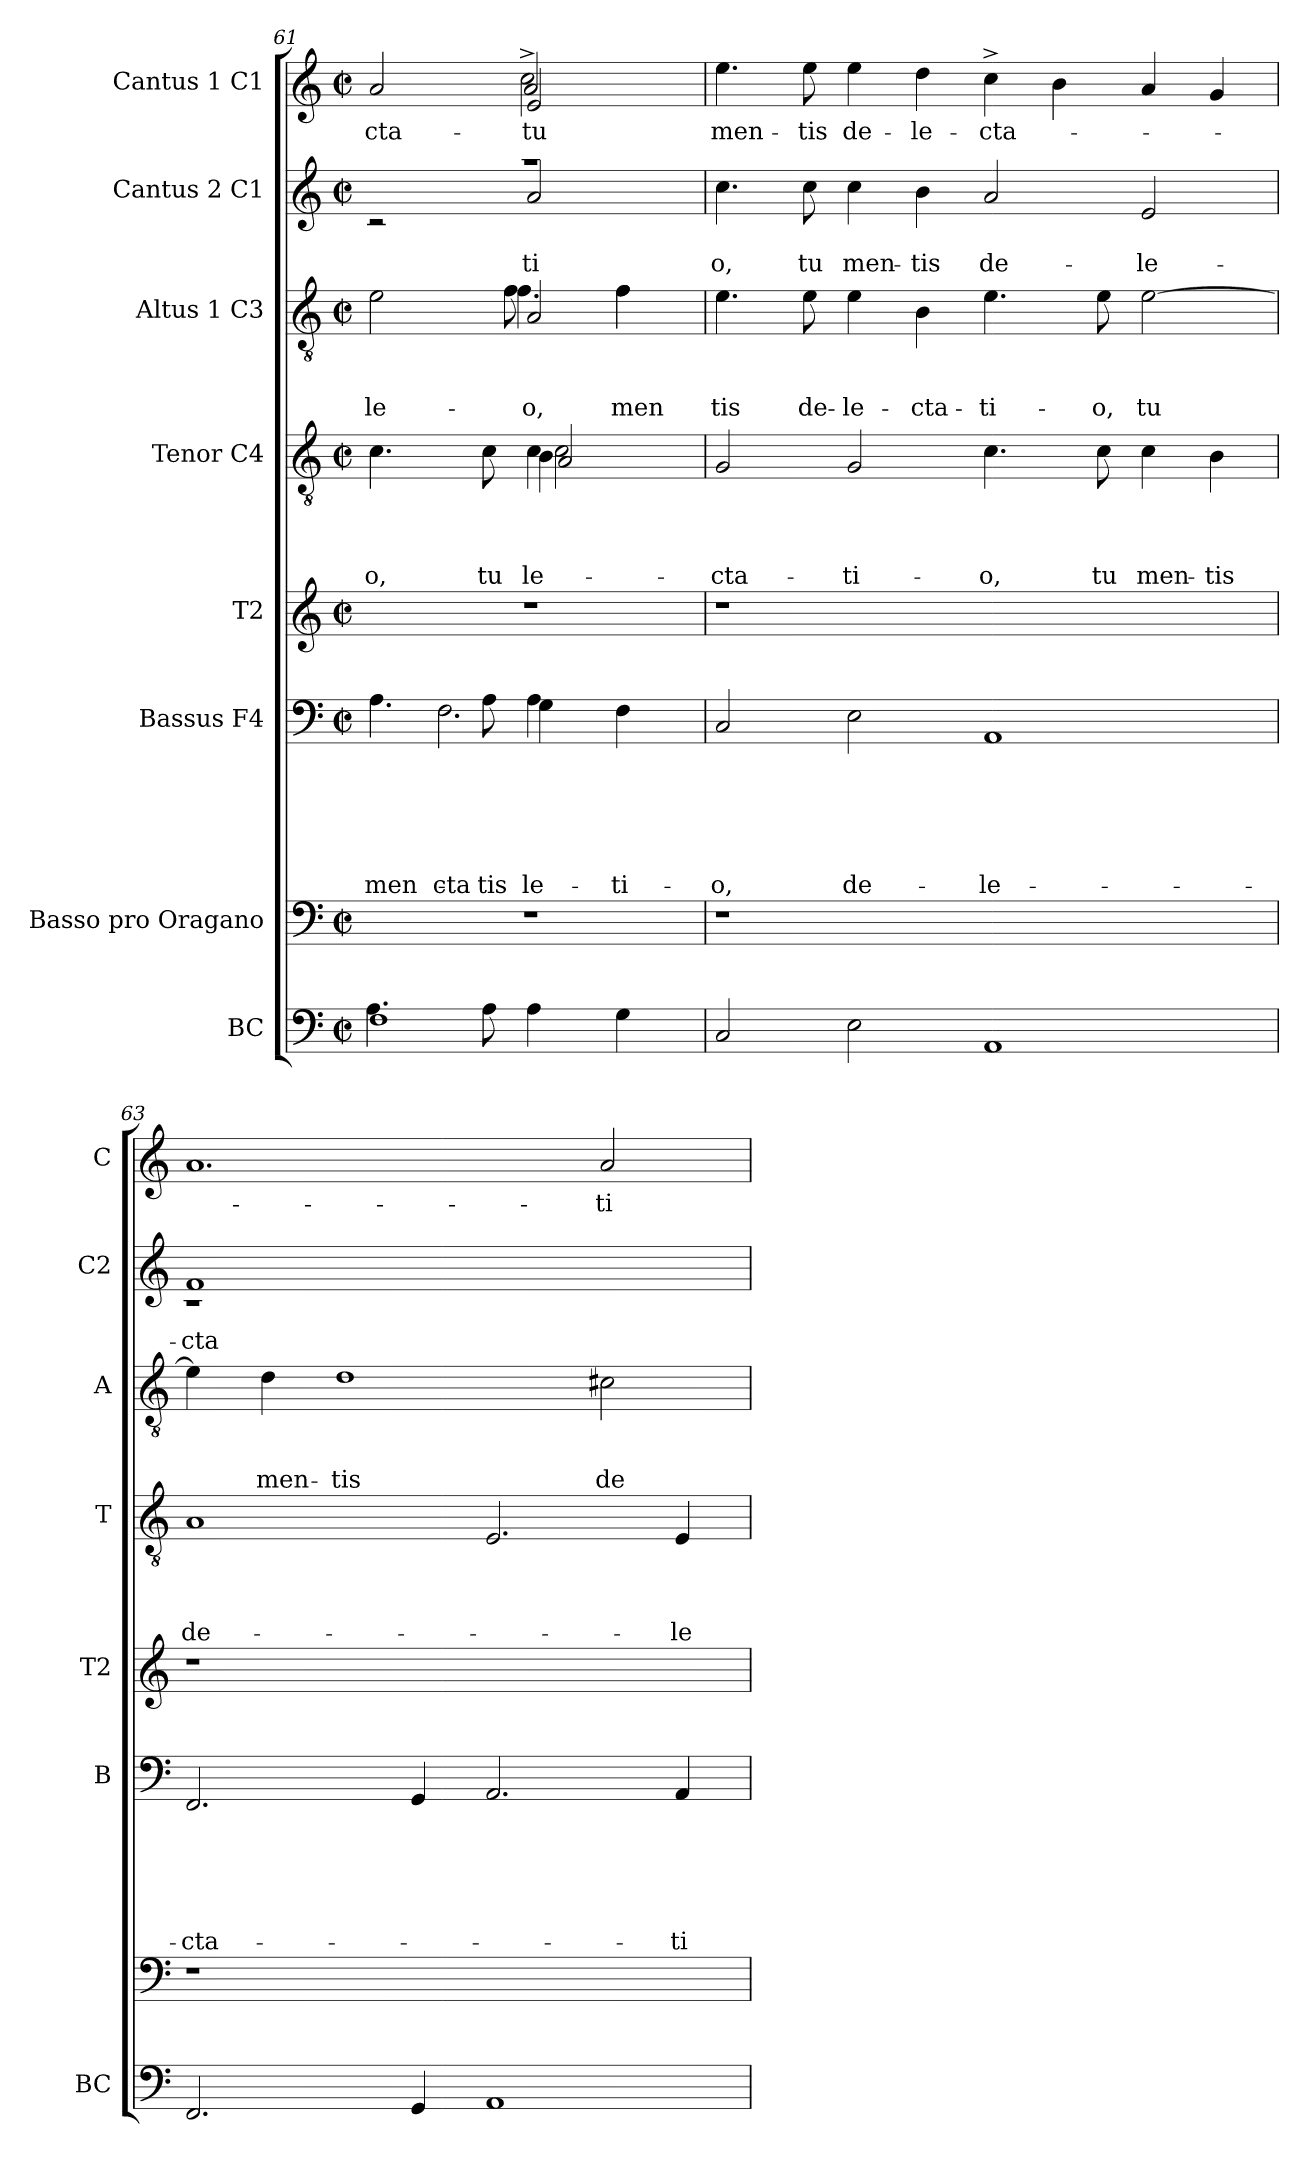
**kern	**kern	**kern	**text	**text	**text	**text	**text	**text	**kern	**kern	**text	**text	**text	**text	**kern	**text	**text	**text	**kern	**text	**text	**kern	**text
*part8	*part7	*part6	*part6	*part6	*part6	*part6	*part6	*part6	*part5	*part4	*part4	*part4	*part4	*part4	*part3	*part3	*part3	*part3	*part2	*part2	*part2	*part1	*part1
*staff8	*staff7	*staff6	*staff6	*staff6	*staff6	*staff6	*staff6	*staff6	*staff5	*staff4	*staff4	*staff4	*staff4	*staff4	*staff3	*staff3	*staff3	*staff3	*staff2	*staff2	*staff2	*staff1	*staff1
*I"BC	*I"Basso pro Oragano	*I"Bassus F4	*	*	*	*	*	*	*I"T2	*I"Tenor C4	*	*	*	*	*I"Altus 1 C3	*	*	*	*I"Cantus 2 C1	*	*	*I"Cantus 1 C1	*
*I'BC	*	*I'B	*	*	*	*	*	*	*I'T2	*I'T	*	*	*	*	*I'A	*	*	*	*I'C2	*	*	*I'C	*
*clefF4	*clefF4	*clefF4	*	*	*	*	*	*	*clefG2	*clefGv2	*	*	*	*	*clefGv2	*	*	*	*clefG2	*	*	*clefG2	*
*	*ITrd7c12	*	*	*	*	*	*	*	*	*	*	*	*	*	*	*	*	*	*	*	*	*	*
*k[]	*k[]	*k[]	*	*	*	*	*	*	*k[]	*k[]	*	*	*	*	*k[]	*	*	*	*k[]	*	*	*k[]	*
*C:	*C:	*C:	*	*	*	*	*	*	*C:	*C:	*	*	*	*	*C:	*	*	*	*C:	*	*	*C:	*
*M2/2	*M2/2	*M2/2	*	*	*	*	*	*	*M2/2	*M2/2	*	*	*	*	*M2/2	*	*	*	*M2/2	*	*	*M2/2	*
*met(c|)	*met(c|)	*met(c|)	*	*	*	*	*	*	*met(c|)	*met(c|)	*	*	*	*	*met(c|)	*	*	*	*met(c|)	*	*	*met(c|)	*
=61	=61	=61	=61	=61	=61	=61	=61	=61	=61	=61	=61	=61	=61	=61	=61	=61	=61	=61	=61	=61	=61	=61	=61
*^	*	*	*	*	*	*	*	*	*	*	*	*	*	*	*	*	*	*	*	*	*	*	*
!	!	!	!	!	!	!	!	!	!LO:LY:b	!	!	!	!	!	!LO:LY:b	!	!	!	!LO:LY:b	!	!	!	!	!LO:LY:b
*	*	*	*^	*	*	*	*	*	*	*	*^	*	*	*	*	*^	*	*	*	*^	*	*	*^	*
*	*	*	*	*^	*	*	*	*	*	*	*	*	*^	*	*	*	*	*	*^	*	*	*	*	*	*	*	*	*^	*
*	*	*	*	*	*	*	*	*	*	*	*	*	*	*	*^	*	*	*	*	*	*	*^	*	*	*	*	*	*	*	*	*	*	*
1F	4.A\	1r	4.A\	2ryy	4ryy	.	.	.	.	.	men-	1r	4.c\	2ryy	2ryy	2ryy	.	.	.	-o,	2e\	2ryy	2ryy	2.ryy	.	.	-le-	1raa	2rc	.	.	2a/	2ryy	2ryy	-cta-
!	!	!	!	!	!	!	!	!	!	!	!LO:LY:b:rj	!	!	!	!	!	!	!	!	!	!	!	!	!	!	!	!	!	!	!	!	!	!	!	!
.	.	.	.	.	2.F\	.	.	.	.	.	-cta-	.	.	.	.	.	.	.	.	.	.	.	.	.	.	.	.	.	.	.	.	.	.	.	.
!	!	!	!	!	!	!	!	!	!	!	!LO:LY:b:rj	!	!	!	!	!	!	!	!	!LO:LY:b:rj	!	!	!	!	!	!	!	!	!	!	!	!	!	!	!
.	8A\	.	8A\	.	.	.	.	.	.	.	-tis	.	8c\	.	.	.	.	.	.	tu	.	.	.	.	.	.	.	.	.	.	.	.	.	.	.
!	!	!	!	!	!	!	!	!	!	!	!LO:LY:b	!	!	!	!	!	!	!	!	!	!	!	!	!	!	!	!	!	!	!	!	!	!	!	!
!	!	!	!	!	!	!	!	!	!	!	!LO:LY:b	!	!	!	!	!	!	!	!	!LO:LY:b	!	!	!	!	!	!	!	!	!	!	!	!	!	!	!
!	!	!	!	!	!	!	!	!	!	!	!	!	!	!	!	!	!	!	!	!LO:LY:b	!	!	!	!	!	!	!	!	!	!	!	!	!	!	!
!	!	!	!	!	!	!	!	!	!	!	!	!	!	!	!	!	!	!	!	!LO:LY:b:rj	!	!	!	!	!	!	!	!	!	!	!	!	!	!	!
!	!	!	!	!	!	!	!	!	!	!	!	!	!	!	!	!	!	!	!	!LO:LY:b	!	!	!	!	!	!	!LO:LY:b	!	!	!	!	!	!	!	!
!	!	!	!	!	!	!	!	!	!	!	!	!	!	!	!	!	!	!	!	!	!	!	!	!	!	!	!LO:LY:b	!	!	!	!	!	!	!	!
!	!	!	!	!	!	!	!	!	!	!	!	!	!	!	!	!	!	!	!	!	!	!	!	!	!	!	!LO:LY:b:rj	!	!	!	!LO:LY:b	!	!	!	!LO:LY:b
!	!	!	!	!	!	!	!	!	!	!	!	!	!	!	!	!	!	!	!	!	!	!	!	!	!	!	!	!	!	!	!	!	!	!	!LO:LY:b
!	!	!	!	!	!	!	!	!	!	!	!	!	!	!	!	!	!	!	!	!	!	!	!	!	!	!	!	!	!	!	!	!	!	!	!LO:LY:b
.	4A\	.	4A\	4G\	.	.	.	.	.	.	-le-	.	4c\	4B\	2c\	2A/	.	.	.	-le-	2A/	4.f\	8f\	.	.	.	-o,	.	2a/	.	-ti-	2e/	2a/	2cc^>\	tu
.	.	.	.	.	.	.	.	.	.	.	.	.	.	.	.	.	.	.	.	.	.	.	8ryy	.	.	.	.	.	.	.	.	.	.	.	.
!	!	!	!	!	!	!	!	!	!	!	!LO:LY:b	!	!	!	!	!	!	!	!	!	!	!	!	!	!	!	!LO:LY:b	!	!	!	!	!	!	!	!
!	!	!	!	!	!	!	!	!	!	!	!	!	!	!	!	!	!	!	!	!	!	!	!	!	!	!	!LO:LY:b:rj	!	!	!	!	!	!	!	!
.	4G\	.	4F\	4ryy	.	.	.	.	.	.	-ti-	.	4ryy	4ryy	.	.	.	.	.	.	.	.	4f\	4f\	.	.	men-	.	.	.	.	.	.	.	.
.	.	.	.	.	.	.	.	.	.	.	.	.	.	.	.	.	.	.	.	.	.	8ryy	.	.	.	.	.	.	.	.	.	.	.	.	.
*	*	*	*	*	*	*	*	*	*	*	*	*	*v	*v	*v	*v	*	*	*	*	*	*	*	*	*	*	*	*v	*v	*	*	*v	*v	*v	*
*v	*v	*	*v	*v	*v	*	*	*	*	*	*	*	*	*	*	*	*	*	*v	*v	*v	*	*	*	*	*	*	*	*
=62	=62	=62	=62	=62	=62	=62	=62	=62	=62	=62	=62	=62	=62	=62	=62	=62	=62	=62	=62	=62	=62	=62	=62	=62
!	!	!	!	!	!	!	!	!LO:LY:b	!	!	!	!	!	!LO:LY:b	!	!	!	!	!LO:LY:b	!	!	!LO:LY:b	!	!LO:LY:b
*	*	*	*	*	*	*	*	*	*	*	*	*	*	*	*v	*v	*	*	*	*	*	*	*	*
2C/	1r	2C/	.	.	.	.	.	-o,	1r	2G/	.	.	.	-cta-	4.e\	.	.	-tis	4.cc\	.	-o,	4.ee\	men-
!	!	!	!	!	!	!	!	!	!	!	!	!	!	!	!	!	!	!LO:LY:b	!	!	!LO:LY:b:rj	!	!LO:LY:b:rj
.	.	.	.	.	.	.	.	.	.	.	.	.	.	.	8e\	.	.	de-	8cc\	.	tu	8ee\	-tis
!	!	!	!	!	!	!	!	!LO:LY:b	!	!	!	!	!	!LO:LY:b	!	!	!	!LO:LY:b	!	!	!LO:LY:b	!	!LO:LY:b
2E\	.	2E\	.	.	.	.	.	de-	.	2G/	.	.	.	-ti-	4e\	.	.	-le-	4cc\	.	men-	4ee\	de-
!	!	!	!	!	!	!	!	!	!	!	!	!	!	!	!	!	!	!LO:LY:b	!	!	!LO:LY:b:rj	!	!LO:LY:b:rj
.	.	.	.	.	.	.	.	.	.	.	.	.	.	.	4B\	.	.	-cta-	4b\	.	-tis	4dd\	-le-
!	!	!	!	!	!	!	!	!LO:LY:b	!	!	!	!	!	!LO:LY:b	!	!	!	!LO:LY:b	!	!	!LO:LY:b	!	!LO:LY:b
1AA	1ryy	1AA	.	.	.	.	.	-le-	1ryy	4.c\	.	.	.	-o,	4.e\	.	.	-ti-	2a/	.	de-	4cc^>\	-cta-
.	.	.	.	.	.	.	.	.	.	.	.	.	.	.	.	.	.	.	.	.	.	4b\	.
!	!	!	!	!	!	!	!	!	!	!	!	!	!	!LO:LY:b	!	!	!	!LO:LY:b	!	!	!	!	!
.	.	.	.	.	.	.	.	.	.	8c\	.	.	.	tu	8e\	.	.	-o,	.	.	.	.	.
!	!	!	!	!	!	!	!	!	!	!	!	!	!	!LO:LY:b	!	!	!	!LO:LY:b	!	!	!LO:LY:b	!	!
.	.	.	.	.	.	.	.	.	.	4c\	.	.	.	men-	[>2e\	.	.	tu	2e/	.	-le-	4a/	.
!	!	!	!	!	!	!	!	!	!	!	!	!	!	!LO:LY:b:rj	!	!	!	!	!	!	!	!	!
.	.	.	.	.	.	.	.	.	.	4B\	.	.	.	-tis	.	.	.	.	.	.	.	4g/	.
=63	=63	=63	=63	=63	=63	=63	=63	=63	=63	=63	=63	=63	=63	=63	=63	=63	=63	=63	=63	=63	=63	=63	=63
*	*	*	*	*	*	*	*	*	*	*	*	*	*	*	*	*	*	*	*^	*	*	*	*
!	!	!	!	!	!	!	!	!LO:LY:b	!	!	!	!	!	!LO:LY:b	!	!	!	!	!	!LO:N:vis=1	!	!LO:LY:b	!	!
2.FF/	1r	2.FF/	.	.	.	.	.	-cta-	1r	1A	.	.	.	de-	4e\]	.	.	.	1f	0rc	.	-cta-	1.a	.
!	!	!	!	!	!	!	!	!	!	!	!	!	!	!	!	!	!	!LO:LY:b	!	!	!	!	!	!
.	.	.	.	.	.	.	.	.	.	.	.	.	.	.	4d\	.	.	men-	.	.	.	.	.	.
!	!	!	!	!	!	!	!	!	!	!	!	!	!	!	!	!	!	!LO:LY:b:rj	!	!	!	!	!	!
.	.	.	.	.	.	.	.	.	.	.	.	.	.	.	1d	.	.	-tis	.	.	.	.	.	.
4GG/	.	4GG/	.	.	.	.	.	.	.	.	.	.	.	.	.	.	.	.	.	.	.	.	.	.
1AA	1ryy	2.AA/	.	.	.	.	.	.	1ryy	2.E/	.	.	.	.	.	.	.	.	1ryy	.	.	.	.	.
!	!	!	!	!	!	!	!	!	!	!	!	!	!	!	!	!	!	!LO:LY:b	!	!	!	!	!	!LO:LY:b
.	.	.	.	.	.	.	.	.	.	.	.	.	.	.	2c#X\	.	.	de-	.	.	.	.	2a/	-ti-
!	!	!	!	!	!	!	!	!LO:LY:b	!	!	!	!	!	!LO:LY:b	!	!	!	!	!	!	!	!	!	!
.	.	4AA/	.	.	.	.	.	-ti-	.	4E/	.	.	.	-le-	.	.	.	.	.	.	.	.	.	.
*	*	*	*	*	*	*	*	*	*	*	*	*	*	*	*	*	*	*	*v	*v	*	*	*	*
=	=	=	=	=	=	=	=	=	=	=	=	=	=	=	=	=	=	=	=	=	=	=	=
*-	*-	*-	*-	*-	*-	*-	*-	*-	*-	*-	*-	*-	*-	*-	*-	*-	*-	*-	*-	*-	*-	*-	*-
